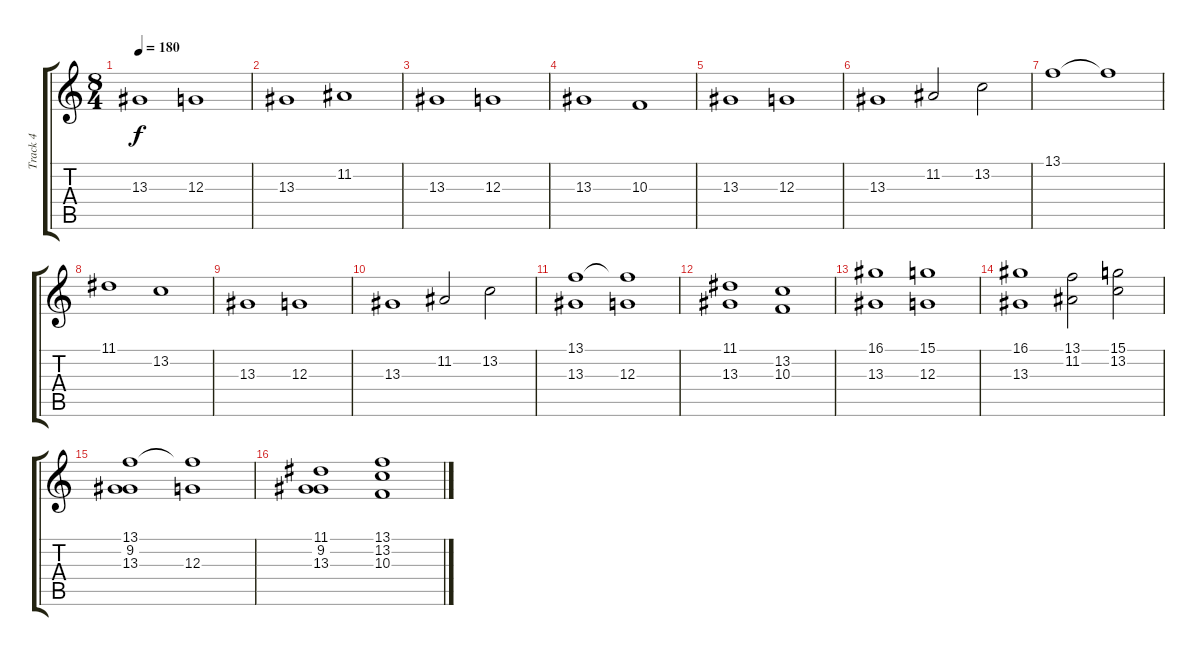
\track ("Track 4" "Track 4") {instrument violin}
\staff {score tabs}
\tuning (E4 B3 G3 D3 A2 E2) {hide}
\ts (8 4)
\tempo 180
\clef g2
\ks c
13.3.1{dy f} 12.3.1 |
13.3.1 11.2.1 |
13.3.1 12.3.1 |
13.3.1 10.3.1 |
13.3.1 12.3.1 |
13.3.1 11.2.2 13.2.2 |
13.1.1 13.1{t}.1 |
11.1.1 13.2.1 |
13.3.1 12.3.1 |
13.3.1 11.2.2 13.2.2 |
(13.1 13.3).1 (13.1{t} 12.3).1 |
(11.1 13.3).1 (13.2 10.3).1 |
(16.1 13.3).1 (15.1 12.3).1 |
(16.1 13.3).1 (13.1 11.2).2 (15.1 13.2).2 |
(13.1 9.2 13.3).1 (13.1{t} 12.3).1 |
(11.1 9.2 13.3).1 (13.1 13.2 10.3).1
